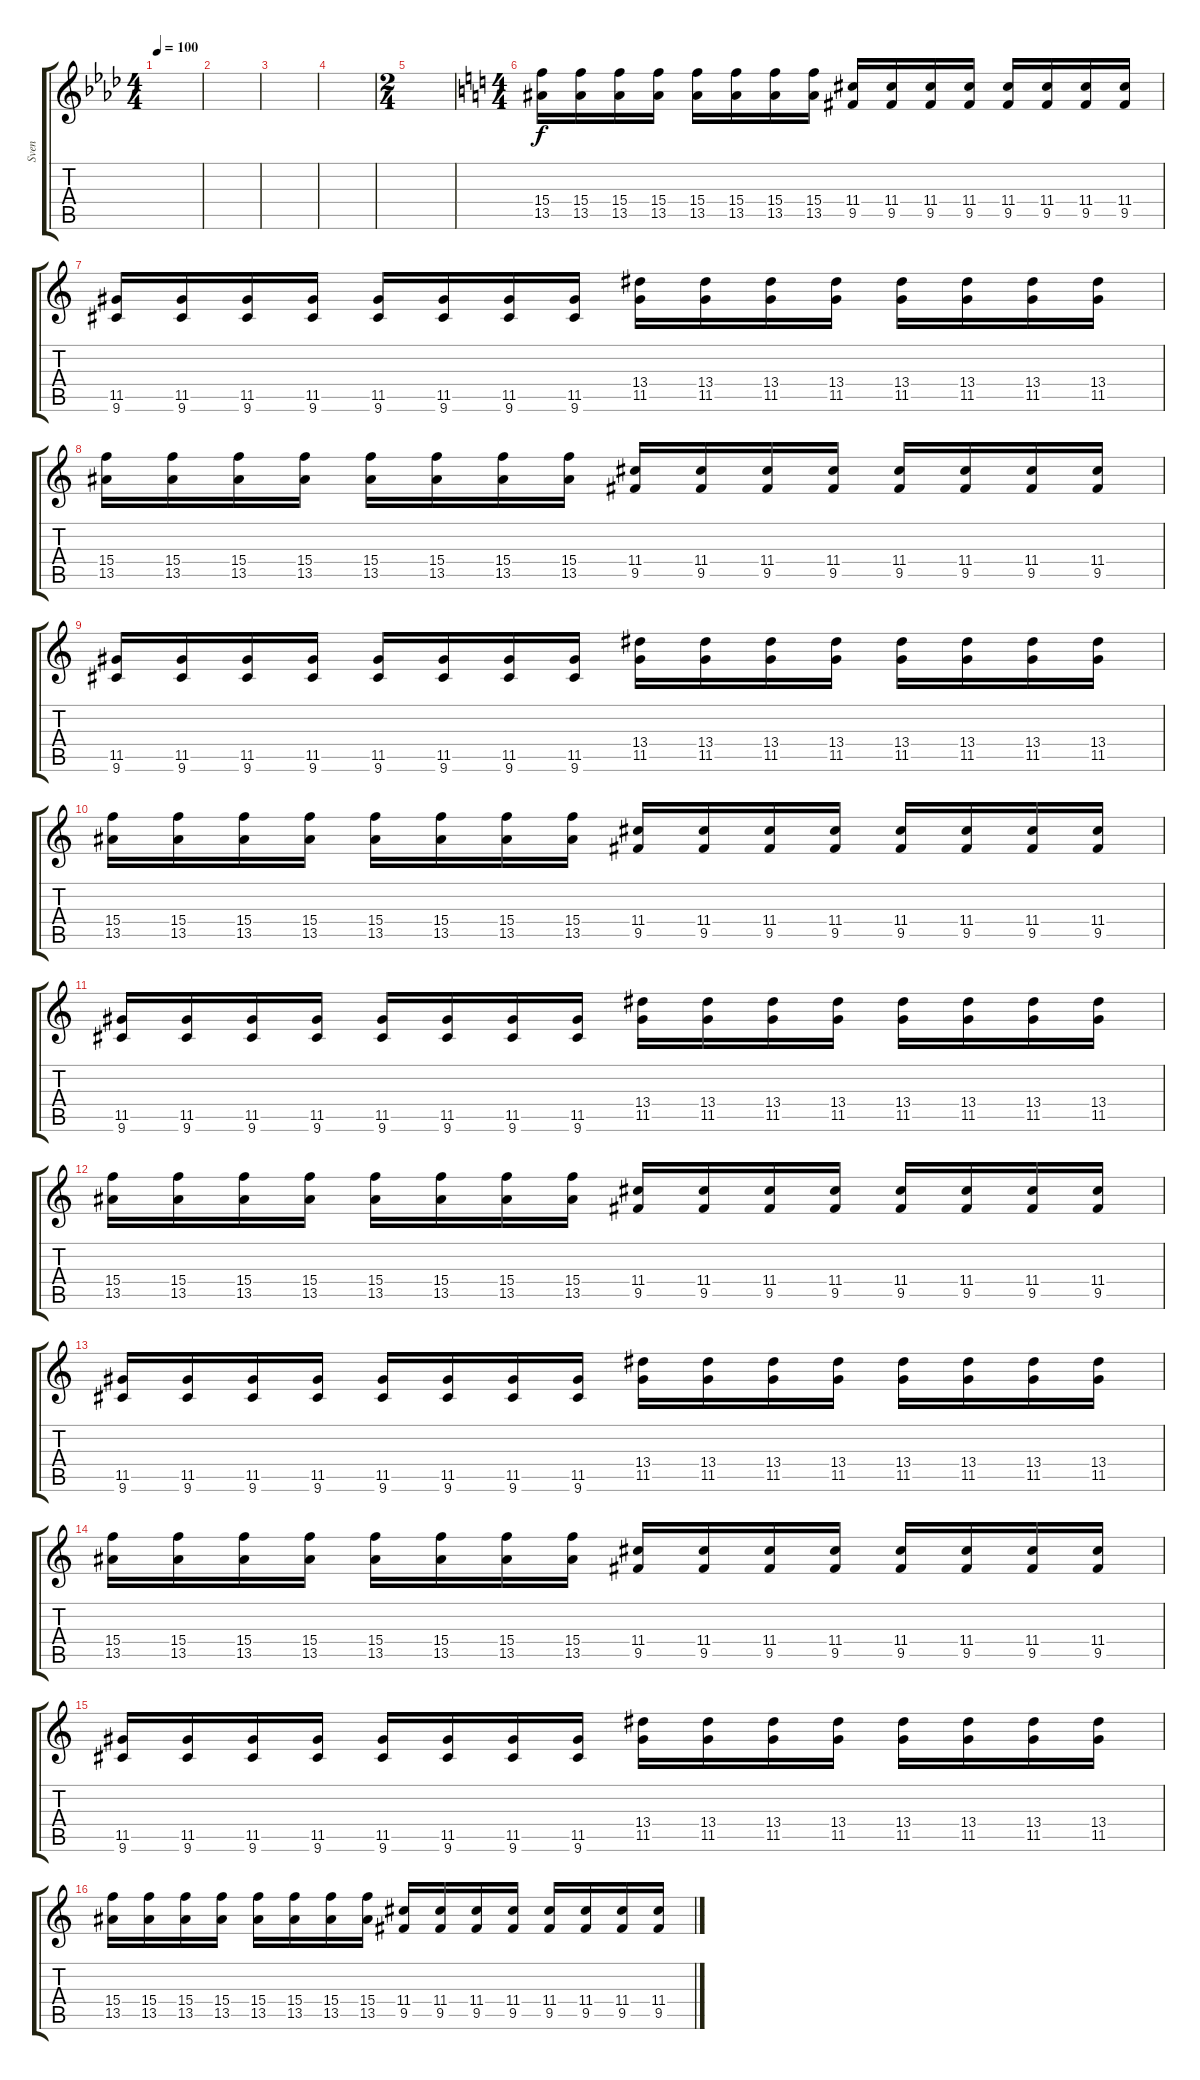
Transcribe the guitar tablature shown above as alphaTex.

\track ("Sven" "Sven") {instrument overdrivenguitar}
\staff {score tabs}
\tuning (E4 B3 G3 D3 A2 E2) {hide}
\ts (4 4)
\tempo 100
\clef g2
\ks ab
|
|
|
|
\ts (2 4)
|
\ts (4 4)
\ks c
(15.4 13.5).16 (15.4 13.5).16 (15.4 13.5).16 (15.4 13.5).16 (15.4 13.5).16 (15.4 13.5).16 (15.4 13.5).16 (15.4 13.5).16 (11.4 9.5).16 (11.4 9.5).16 (11.4 9.5).16 (11.4 9.5).16 (11.4 9.5).16 (11.4 9.5).16 (11.4 9.5).16 (11.4 9.5).16 |
(11.5 9.6).16 (11.5 9.6).16 (11.5 9.6).16 (11.5 9.6).16 (11.5 9.6).16 (11.5 9.6).16 (11.5 9.6).16 (11.5 9.6).16 (13.4 11.5).16 (13.4 11.5).16 (13.4 11.5).16 (13.4 11.5).16 (13.4 11.5).16 (13.4 11.5).16 (13.4 11.5).16 (13.4 11.5).16 |
(15.4 13.5).16 (15.4 13.5).16 (15.4 13.5).16 (15.4 13.5).16 (15.4 13.5).16 (15.4 13.5).16 (15.4 13.5).16 (15.4 13.5).16 (11.4 9.5).16 (11.4 9.5).16 (11.4 9.5).16 (11.4 9.5).16 (11.4 9.5).16 (11.4 9.5).16 (11.4 9.5).16 (11.4 9.5).16 |
(11.5 9.6).16 (11.5 9.6).16 (11.5 9.6).16 (11.5 9.6).16 (11.5 9.6).16 (11.5 9.6).16 (11.5 9.6).16 (11.5 9.6).16 (13.4 11.5).16 (13.4 11.5).16 (13.4 11.5).16 (13.4 11.5).16 (13.4 11.5).16 (13.4 11.5).16 (13.4 11.5).16 (13.4 11.5).16 |
(15.4 13.5).16 (15.4 13.5).16 (15.4 13.5).16 (15.4 13.5).16 (15.4 13.5).16 (15.4 13.5).16 (15.4 13.5).16 (15.4 13.5).16 (11.4 9.5).16 (11.4 9.5).16 (11.4 9.5).16 (11.4 9.5).16 (11.4 9.5).16 (11.4 9.5).16 (11.4 9.5).16 (11.4 9.5).16 |
(11.5 9.6).16 (11.5 9.6).16 (11.5 9.6).16 (11.5 9.6).16 (11.5 9.6).16 (11.5 9.6).16 (11.5 9.6).16 (11.5 9.6).16 (13.4 11.5).16 (13.4 11.5).16 (13.4 11.5).16 (13.4 11.5).16 (13.4 11.5).16 (13.4 11.5).16 (13.4 11.5).16 (13.4 11.5).16 |
(15.4 13.5).16 (15.4 13.5).16 (15.4 13.5).16 (15.4 13.5).16 (15.4 13.5).16 (15.4 13.5).16 (15.4 13.5).16 (15.4 13.5).16 (11.4 9.5).16 (11.4 9.5).16 (11.4 9.5).16 (11.4 9.5).16 (11.4 9.5).16 (11.4 9.5).16 (11.4 9.5).16 (11.4 9.5).16 |
(11.5 9.6).16 (11.5 9.6).16 (11.5 9.6).16 (11.5 9.6).16 (11.5 9.6).16 (11.5 9.6).16 (11.5 9.6).16 (11.5 9.6).16 (13.4 11.5).16 (13.4 11.5).16 (13.4 11.5).16 (13.4 11.5).16 (13.4 11.5).16 (13.4 11.5).16 (13.4 11.5).16 (13.4 11.5).16 |
(15.4 13.5).16 (15.4 13.5).16 (15.4 13.5).16 (15.4 13.5).16 (15.4 13.5).16 (15.4 13.5).16 (15.4 13.5).16 (15.4 13.5).16 (11.4 9.5).16 (11.4 9.5).16 (11.4 9.5).16 (11.4 9.5).16 (11.4 9.5).16 (11.4 9.5).16 (11.4 9.5).16 (11.4 9.5).16 |
(11.5 9.6).16 (11.5 9.6).16 (11.5 9.6).16 (11.5 9.6).16 (11.5 9.6).16 (11.5 9.6).16 (11.5 9.6).16 (11.5 9.6).16 (13.4 11.5).16 (13.4 11.5).16 (13.4 11.5).16 (13.4 11.5).16 (13.4 11.5).16 (13.4 11.5).16 (13.4 11.5).16 (13.4 11.5).16 |
(15.4 13.5).16 (15.4 13.5).16 (15.4 13.5).16 (15.4 13.5).16 (15.4 13.5).16 (15.4 13.5).16 (15.4 13.5).16 (15.4 13.5).16 (11.4 9.5).16 (11.4 9.5).16 (11.4 9.5).16 (11.4 9.5).16 (11.4 9.5).16 (11.4 9.5).16 (11.4 9.5).16 (11.4 9.5).16
